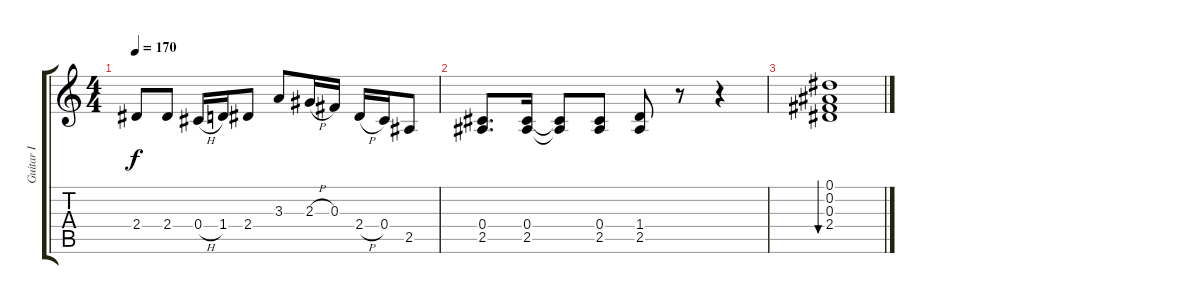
\track ("Guitar I" "Guitar I") {instrument overdrivenguitar}
\staff {score tabs}
\tuning (Eb4 Bb3 Gb3 Db3 Ab2 Eb2) {hide}
\ts (4 4)
\tempo 170
\clef g2
\ks c
2.4.8{dy f} 2.4.8 0.4{h}.16 1.4.16 2.4.8 3.3.8 2.3{h}.16 0.3.16 2.4{h}.16 0.4.16 2.5.8 |
(0.4 2.5).8{d} (0.4 2.5).16 (0.4{t} 2.5{t}).8 (0.4 2.5).8 (1.4 2.5).8 r.8 r.4 |
(0.1 0.2 0.3 2.4).1{bu 480}
